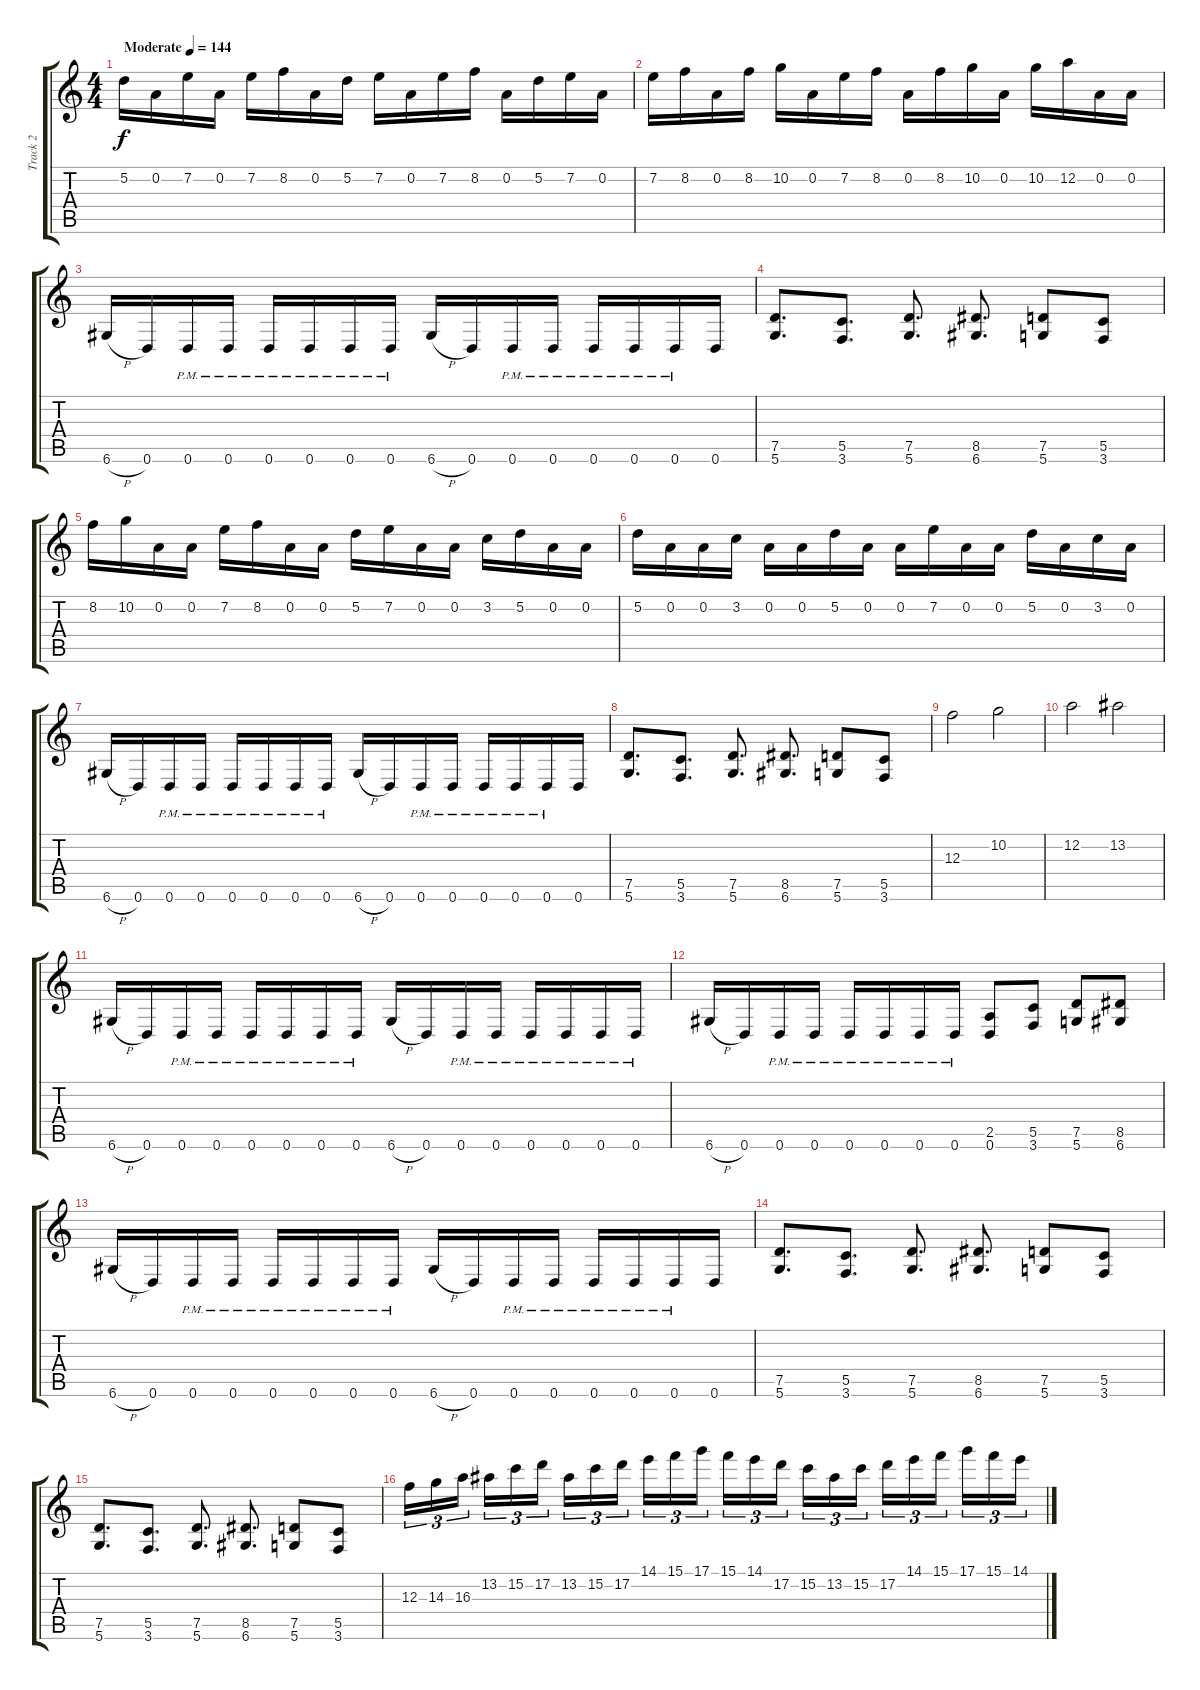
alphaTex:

\track ("Track 2" "Track 2") {instrument overdrivenguitar}
\staff {score tabs}
\tuning (D4 A3 F3 C3 G2 D2) {hide}
\ts (4 4)
\tempo (144 "Moderate")
\clef g2
\ks c
5.2.16{dy f instrument overdrivenguitar} 0.2.16 7.2.16 0.2.16 7.2.16 8.2.16 0.2.16 5.2.16 7.2.16 0.2.16 7.2.16 8.2.16 0.2.16 5.2.16 7.2.16 0.2.16 |
7.2.16 8.2.16 0.2.16 8.2.16 10.2.16 0.2.16 7.2.16 8.2.16 0.2.16 8.2.16 10.2.16 0.2.16 10.2.16 12.2.16 0.2.16 0.2.16 |
6.6{h}.16 0.6.16 0.6{pm}.16 0.6{pm}.16 0.6{pm}.16 0.6{pm}.16 0.6{pm}.16 0.6{pm}.16 6.6{h}.16 0.6.16 0.6{pm}.16 0.6{pm}.16 0.6{pm}.16 0.6{pm}.16 0.6{pm}.16 0.6.16 |
(7.5 5.6).8{d} (5.5 3.6).8{d} (7.5 5.6).8{d} (8.5 6.6).8{d} (7.5 5.6).8 (5.5 3.6).8 |
8.2.16 10.2.16 0.2.16 0.2.16 7.2.16 8.2.16 0.2.16 0.2.16 5.2.16 7.2.16 0.2.16 0.2.16 3.2.16 5.2.16 0.2.16 0.2.16 |
5.2.16 0.2.16 0.2.16 3.2.16 0.2.16 0.2.16 5.2.16 0.2.16 0.2.16 7.2.16 0.2.16 0.2.16 5.2.16 0.2.16 3.2.16 0.2.16 |
6.6{h}.16 0.6.16 0.6{pm}.16 0.6{pm}.16 0.6{pm}.16 0.6{pm}.16 0.6{pm}.16 0.6{pm}.16 6.6{h}.16 0.6.16 0.6{pm}.16 0.6{pm}.16 0.6{pm}.16 0.6{pm}.16 0.6{pm}.16 0.6.16 |
(7.5 5.6).8{d} (5.5 3.6).8{d} (7.5 5.6).8{d} (8.5 6.6).8{d} (7.5 5.6).8 (5.5 3.6).8 |
12.3.2 10.2.2 |
12.2.2 13.2.2 |
6.6{h}.16 0.6.16 0.6{pm}.16 0.6{pm}.16 0.6{pm}.16 0.6{pm}.16 0.6{pm}.16 0.6{pm}.16 6.6{h}.16 0.6.16 0.6{pm}.16 0.6{pm}.16 0.6{pm}.16 0.6{pm}.16 0.6{pm}.16 0.6{pm}.16 |
6.6{h}.16 0.6.16 0.6{pm}.16 0.6{pm}.16 0.6{pm}.16 0.6{pm}.16 0.6{pm}.16 0.6{pm}.16 (2.5 0.6).8 (5.5 3.6).8 (7.5 5.6).8 (8.5 6.6).8 |
6.6{h}.16 0.6.16 0.6{pm}.16 0.6{pm}.16 0.6{pm}.16 0.6{pm}.16 0.6{pm}.16 0.6{pm}.16 6.6{h}.16 0.6.16 0.6{pm}.16 0.6{pm}.16 0.6{pm}.16 0.6{pm}.16 0.6{pm}.16 0.6.16 |
(7.5 5.6).8{d} (5.5 3.6).8{d} (7.5 5.6).8{d} (8.5 6.6).8{d} (7.5 5.6).8 (5.5 3.6).8 |
(7.5 5.6).8{d} (5.5 3.6).8{d} (7.5 5.6).8{d} (8.5 6.6).8{d} (7.5 5.6).8 (5.5 3.6).8 |
12.3.16{tu (3 2)} 14.3.16{tu (3 2)} 16.3.16{tu (3 2)} 13.2.16{tu (3 2)} 15.2.16{tu (3 2)} 17.2.16{tu (3 2)} 13.2.16{tu (3 2)} 15.2.16{tu (3 2)} 17.2.16{tu (3 2)} 14.1.16{tu (3 2)} 15.1.16{tu (3 2)} 17.1.16{tu (3 2)} 15.1.16{tu (3 2)} 14.1.16{tu (3 2)} 17.2.16{tu (3 2)} 15.2.16{tu (3 2)} 13.2.16{tu (3 2)} 15.2.16{tu (3 2)} 17.2.16{tu (3 2)} 14.1.16{tu (3 2)} 15.1.16{tu (3 2)} 17.1.16{tu (3 2)} 15.1.16{tu (3 2)} 14.1.16{tu (3 2)}
